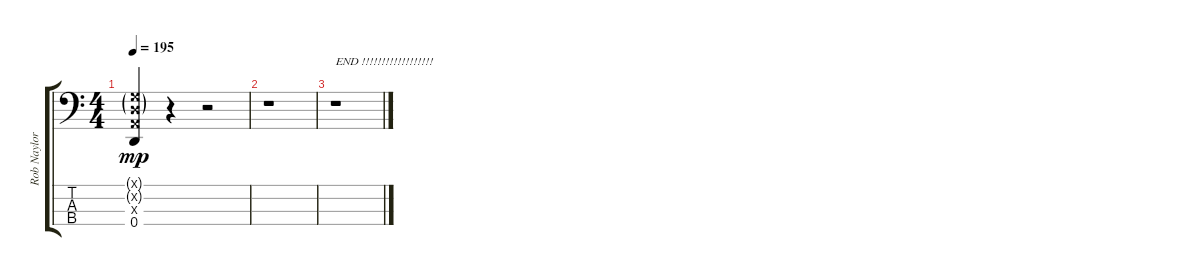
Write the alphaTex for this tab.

\track ("Rob Naylor ( fills )" "Rob Naylor") {instrument electricbasspick}
\staff {score tabs}
\tuning (G2 D2 A1 D1) {hide}
\ts (4 4)
\tempo 195
\clef f4
\ks c
(0.1{g x} 0.2{g x} 0.3{x} 0.4).4{dy mp} r.4 r.2 |
r.1 |
r.1{txt "END !!!!!!!!!!!!!!!!!!"}
